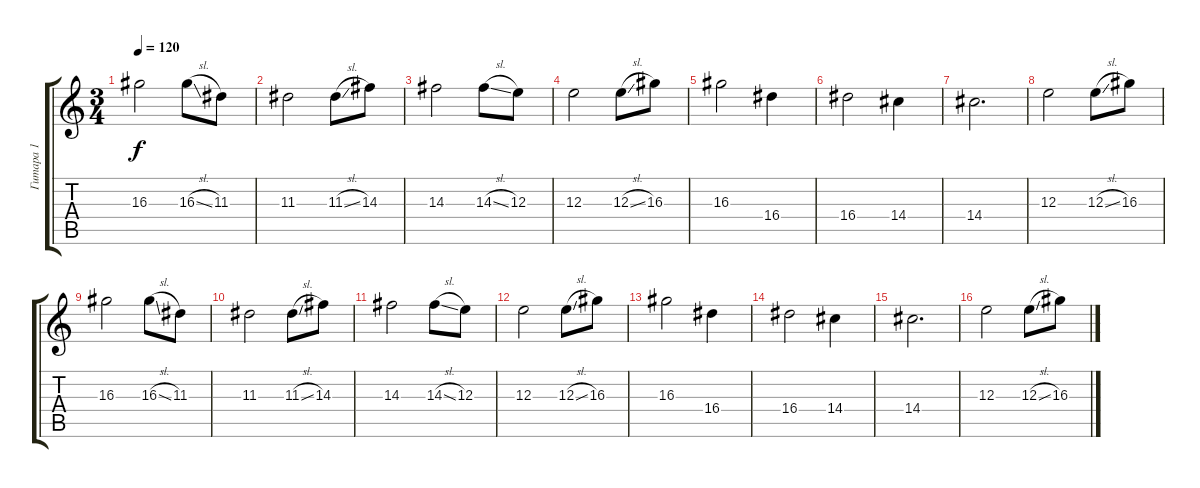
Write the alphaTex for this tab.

\track ("Гитара 1" "Гитара 1") {instrument distortionguitar}
\staff {score tabs}
\tuning (Db4 Ab3 E3 B2 Gb2 Db2) {hide}
\ts (3 4)
\tempo 120
\clef g2
\ks c
16.3.2{dy f} 16.3{sl}.8 11.3.8 |
11.3.2 11.3{sl}.8 14.3.8 |
14.3.2 14.3{sl}.8 12.3.8 |
12.3.2 12.3{sl}.8 16.3.8 |
16.3.2 16.4.4 |
16.4.2 14.4.4 |
14.4.2{d} |
12.3.2 12.3{sl}.8 16.3.8 |
16.3.2 16.3{sl}.8 11.3.8 |
11.3.2 11.3{sl}.8 14.3.8 |
14.3.2 14.3{sl}.8 12.3.8 |
12.3.2 12.3{sl}.8 16.3.8 |
16.3.2 16.4.4 |
16.4.2 14.4.4 |
14.4.2{d} |
12.3.2 12.3{sl}.8 16.3.8
